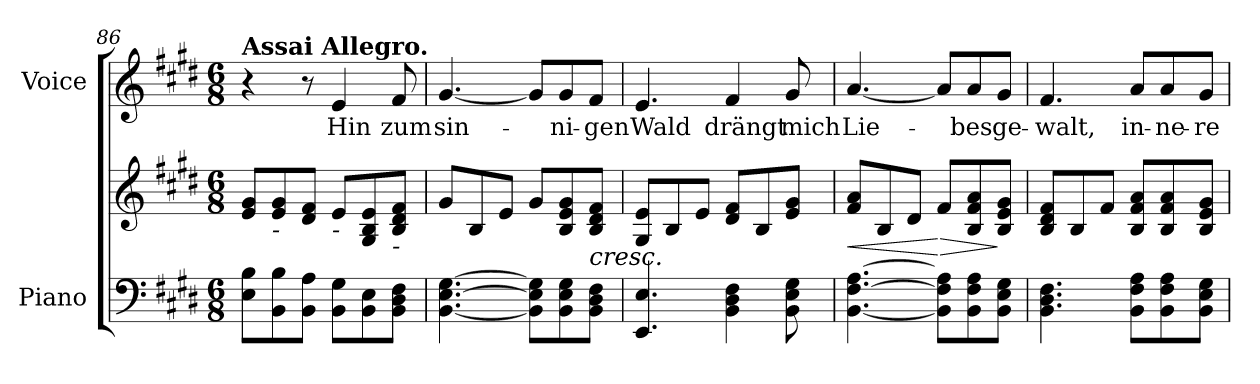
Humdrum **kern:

**kern	**kern	**dynam	**kern	**text
*part2	*part2	*part2	*part1	*part1
*staff3	*staff2	*staff2/3	*staff1	*staff1
*I"Piano	*	*	*I"Voice	*
*I'Pno.	*	*	*I'Voice	*
*clefF4	*clefG2	*	*clefG2	*
*k[f#c#g#d#]	*k[f#c#g#d#]	*	*k[f#c#g#d#]	*
*E:	*E:	*	*E:	*
*M6/8	*M6/8	*	*M6/8	*
*MM120	*MM120	*	*MM120	*
=86	=86	=86	=86	=86
!	!	!	!LO:TX:a:B:t=Assai Allegro.	!
8Ei\ 8BiL	8ei/ 8g#iL	.	4r	.
!	!LO:TX:b:i:t=-	!	!	!
8BBi\ 8Bi	8ei/ 8g#i	.	.	.
8BBi\ 8AiJ	8d#i/ 8f#iJ	.	8r	.
!	!LO:TX:b:i:t=-	!	!	!
!	!	!	!	!LO:LY:b:color=#000000
8BBi\ 8G#iL	8ei/L	.	4ei/	Hin
8BBi\ 8Ei	8G#i/ 8Bi 8ei	.	.	.
!	!LO:TX:b:i:t=-	!	!	!
!	!	!	!	!LO:LY:b:color=#000000
8BBi\ 8D#i 8F#iJ	8Bi/ 8d#i 8f#iJ	.	8f#i/	zum
!!LO:LB:g=z
=87	=87	=87	=87	=87
!	!	!	!	!LO:LY:b:color=#000000
[4.BBi\ [4.Ei [4.G#i	8g#i/L	.	[4.g#i/	sin-
.	8Bi/	.	.	.
.	8ei/J	.	.	.
8BBi\] 8Ei] 8G#i]L	8g#i/L	[	8g#i/L]	.
!	!	!	!	!LO:LY:b:color=#000000
8BBi\ 8Ei 8G#i	8Bi/ 8ei 8g#i	]	8g#i/	-ni-
!	!	!LO:HP:b	!	!
!	!	!LO:HP:n=1:b	!	!
!	!	!	!	!LO:LY:b:color=#000000
8BBi\ 8D#i 8F#iJ	8Bi/ 8d#i 8f#iJ	< >	8f#i/J	-gen
=88	=88	=88	=88	=88
!	!	!	!	!LO:LY:b:color=#000000
4.EEi/ 4.Ei	8G#i/ 8eiL	.	4.ei/	Wald
.	8Bi/	.	.	.
.	8ei/J	.	.	.
!	!	!	!	!LO:LY:b:color=#000000
4BBi\ 4D#i 4F#i	8d#i/ 8f#iL	.	4f#i/	drängt
.	8Bi/	.	.	.
!	!	!	!	!LO:LY:b:color=#000000
8BBi\ 8Ei 8G#i	8ei/ 8g#iJ	.	8g#i/	mich
=89	=89	=89	=89	=89
!	!	!LO:HP:b	!	!
!	!	!	!	!LO:LY:b:color=#000000
[4.BBi\ [4.F#i [4.Ai	8f#i/ 8aiL	<	[4.ai/	Lie-
.	8Bi/	.	.	.
.	8d#i/J	.	.	.
!	!	!LO:HP:n=1:b	!	!
8BBi\] 8F#i] 8Ai]L	8f#i/L	[ >	8ai/L]	.
!	!	!	!	!LO:LY:b:color=#000000
8BBi\ 8F#i 8Ai	8Bi/ 8f#i 8ai	.	8ai/	-bes
!	!	!	!	!LO:LY:b:color=#000000
8BBi\ 8Ei 8G#iJ	8Bi/ 8ei 8g#iJ	]	8g#i/J	ge-
=90	=90	=90	=90	=90
!	!	!	!	!LO:LY:b:color=#000000
4.BBi\ 4.D#i 4.F#i	8Bi/ 8d#i 8f#iL	.	4.f#i/	-walt,
.	8Bi/	.	.	.
.	8f#i/J	.	.	.
!	!	!	!	!LO:LY:b:color=#000000
8BBi\ 8F#i 8AiL	8Bi/ 8f#i 8aiL	.	8ai/L	in-
!	!	!	!	!LO:LY:b:color=#000000
8BBi\ 8F#i 8Ai	8Bi/ 8f#i 8ai	.	8ai/	-ne-
!	!	!	!	!LO:LY:b:color=#000000
8BBi\ 8Ei 8G#iJ	8Bi/ 8ei 8g#iJ	.	8g#i/J	-re
=	=	=	=	=
*-	*-	*-	*-	*-
